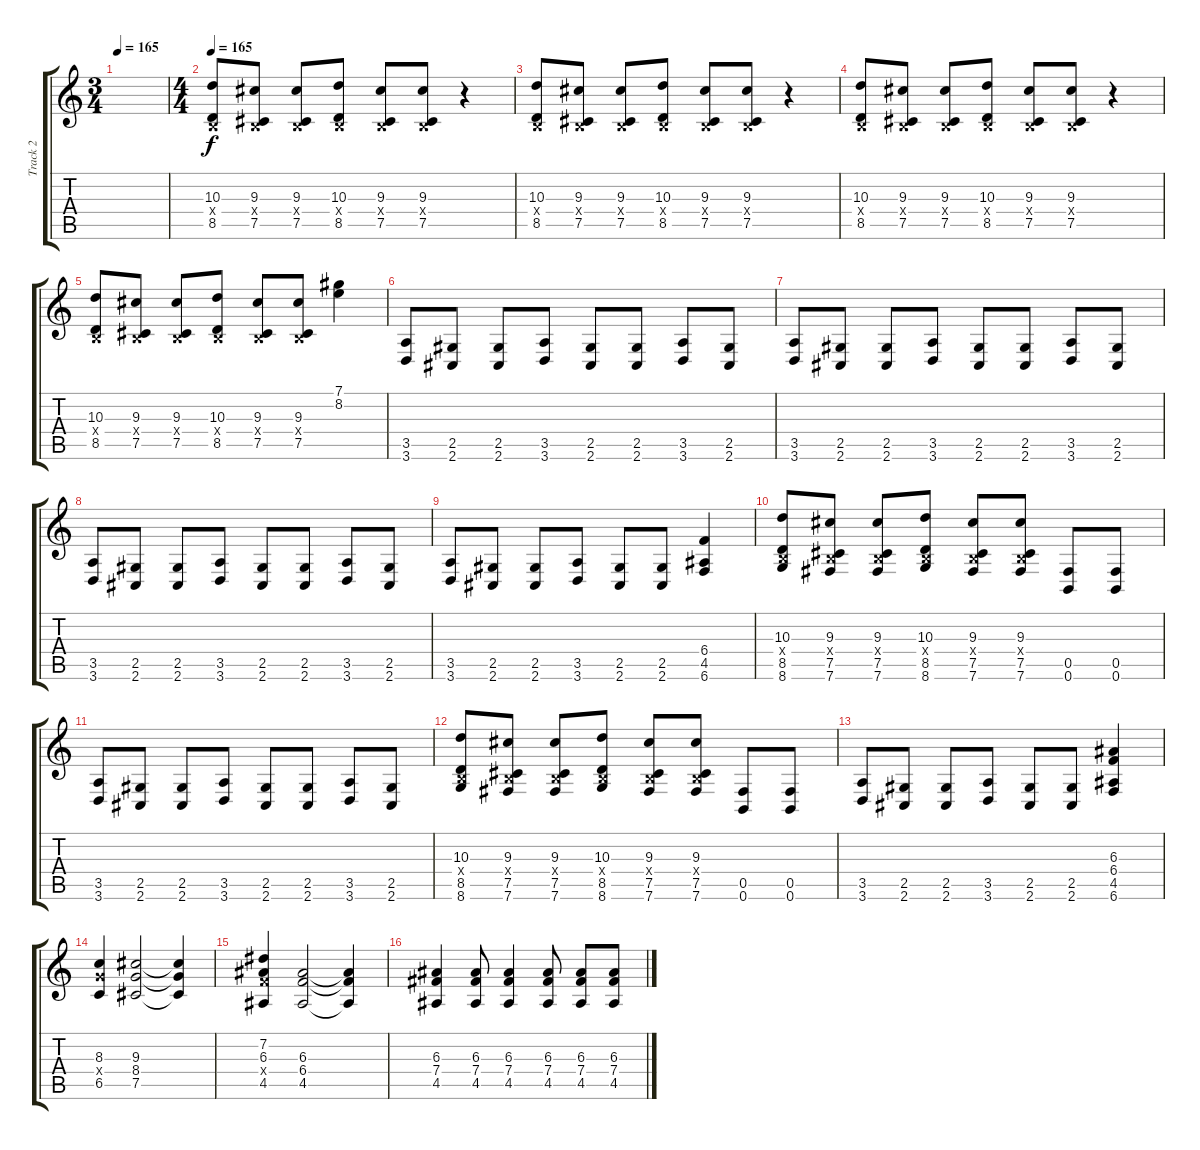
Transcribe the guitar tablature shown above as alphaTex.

\track ("Track 2" "Track 2") {instrument distortionguitar}
\staff {score tabs}
\tuning (Db4 Ab3 E3 B2 Gb2 B1) {hide}
\ts (3 4)
\tempo 165
\clef g2
\ks c
|
\ts (4 4)
\tempo 165
(10.3 0.4{x} 8.5).8 (9.3 0.4{x} 7.5).8 (9.3 0.4{x} 7.5).8 (10.3 0.4{x} 8.5).8 (9.3 0.4{x} 7.5).8 (9.3 0.4{x} 7.5).8 r.4 |
(10.3 0.4{x} 8.5).8 (9.3 0.4{x} 7.5).8 (9.3 0.4{x} 7.5).8 (10.3 0.4{x} 8.5).8 (9.3 0.4{x} 7.5).8 (9.3 0.4{x} 7.5).8 r.4 |
(10.3 0.4{x} 8.5).8 (9.3 0.4{x} 7.5).8 (9.3 0.4{x} 7.5).8 (10.3 0.4{x} 8.5).8 (9.3 0.4{x} 7.5).8 (9.3 0.4{x} 7.5).8 r.4 |
(10.3 0.4{x} 8.5).8 (9.3 0.4{x} 7.5).8 (9.3 0.4{x} 7.5).8 (10.3 0.4{x} 8.5).8 (9.3 0.4{x} 7.5).8 (9.3 0.4{x} 7.5).8 (7.1 8.2).4 |
(3.5 3.6).8 (2.5 2.6).8 (2.5 2.6).8 (3.5 3.6).8 (2.5 2.6).8 (2.5 2.6).8 (3.5 3.6).8 (2.5 2.6).8 |
(3.5 3.6).8 (2.5 2.6).8 (2.5 2.6).8 (3.5 3.6).8 (2.5 2.6).8 (2.5 2.6).8 (3.5 3.6).8 (2.5 2.6).8 |
(3.5 3.6).8 (2.5 2.6).8 (2.5 2.6).8 (3.5 3.6).8 (2.5 2.6).8 (2.5 2.6).8 (3.5 3.6).8 (2.5 2.6).8 |
(3.5 3.6).8 (2.5 2.6).8 (2.5 2.6).8 (3.5 3.6).8 (2.5 2.6).8 (2.5 2.6).8 (6.4 4.5 6.6).4 |
(10.3 0.4{x} 8.5 8.6).8 (9.3 0.4{x} 7.5 7.6).8 (9.3 0.4{x} 7.5 7.6).8 (10.3 0.4{x} 8.5 8.6).8 (9.3 0.4{x} 7.5 7.6).8 (9.3 0.4{x} 7.5 7.6).8 (0.5 0.6).8 (0.5 0.6).8 |
(3.5 3.6).8 (2.5 2.6).8 (2.5 2.6).8 (3.5 3.6).8 (2.5 2.6).8 (2.5 2.6).8 (3.5 3.6).8 (2.5 2.6).8 |
(10.3 0.4{x} 8.5 8.6).8 (9.3 0.4{x} 7.5 7.6).8 (9.3 0.4{x} 7.5 7.6).8 (10.3 0.4{x} 8.5 8.6).8 (9.3 0.4{x} 7.5 7.6).8 (9.3 0.4{x} 7.5 7.6).8 (0.5 0.6).8 (0.5 0.6).8 |
(3.5 3.6).8 (2.5 2.6).8 (2.5 2.6).8 (3.5 3.6).8 (2.5 2.6).8 (2.5 2.6).8 (6.3 6.4 4.5 6.6).4 |
(8.3 8.4{x} 6.5).4{volume 12} (9.3 8.4 7.5).2 (9.3{t} 8.4{t} 7.5{t}).4 |
(7.2 6.3 6.4{x} 4.5).4 (6.3 6.4 4.5).2 (6.3{t} 6.4{t} 4.5{t}).4 |
(6.3 7.4 4.5).4 (6.3 7.4 4.5).8 (6.3 7.4 4.5).4 (6.3 7.4 4.5).8 (6.3 7.4 4.5).8 (6.3 7.4 4.5).8
